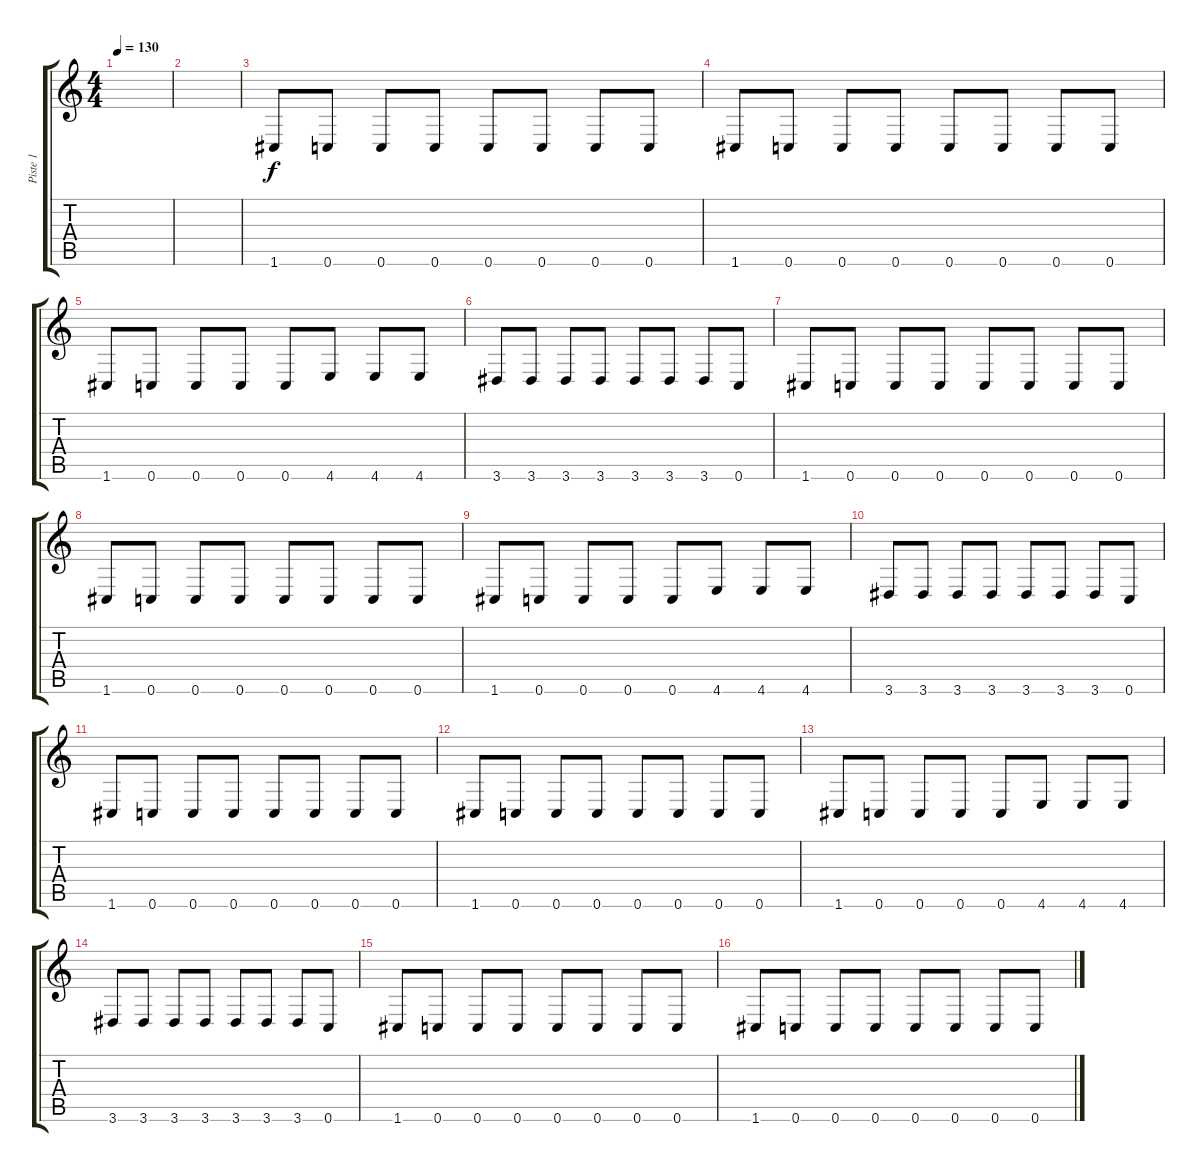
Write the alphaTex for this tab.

\track ("Piste 1" "Piste 1") {instrument distortionguitar}
\staff {score tabs}
\tuning (D4 A3 F3 C3 G2 C2) {hide}
\ts (4 4)
\tempo 130
\clef g2
\ks c
|
|
1.6.8 0.6.8 0.6.8 0.6.8 0.6.8 0.6.8 0.6.8 0.6.8 |
1.6.8 0.6.8 0.6.8 0.6.8 0.6.8 0.6.8 0.6.8 0.6.8 |
1.6.8 0.6.8 0.6.8 0.6.8 0.6.8 4.6.8 4.6.8 4.6.8 |
3.6.8 3.6.8 3.6.8 3.6.8 3.6.8 3.6.8 3.6.8 0.6.8 |
1.6.8 0.6.8 0.6.8 0.6.8 0.6.8 0.6.8 0.6.8 0.6.8 |
1.6.8 0.6.8 0.6.8 0.6.8 0.6.8 0.6.8 0.6.8 0.6.8 |
1.6.8 0.6.8 0.6.8 0.6.8 0.6.8 4.6.8 4.6.8 4.6.8 |
3.6.8 3.6.8 3.6.8 3.6.8 3.6.8 3.6.8 3.6.8 0.6.8 |
1.6.8 0.6.8 0.6.8 0.6.8 0.6.8 0.6.8 0.6.8 0.6.8 |
1.6.8 0.6.8 0.6.8 0.6.8 0.6.8 0.6.8 0.6.8 0.6.8 |
1.6.8 0.6.8 0.6.8 0.6.8 0.6.8 4.6.8 4.6.8 4.6.8 |
3.6.8 3.6.8 3.6.8 3.6.8 3.6.8 3.6.8 3.6.8 0.6.8 |
1.6.8 0.6.8 0.6.8 0.6.8 0.6.8 0.6.8 0.6.8 0.6.8 |
1.6.8 0.6.8 0.6.8 0.6.8 0.6.8 0.6.8 0.6.8 0.6.8
